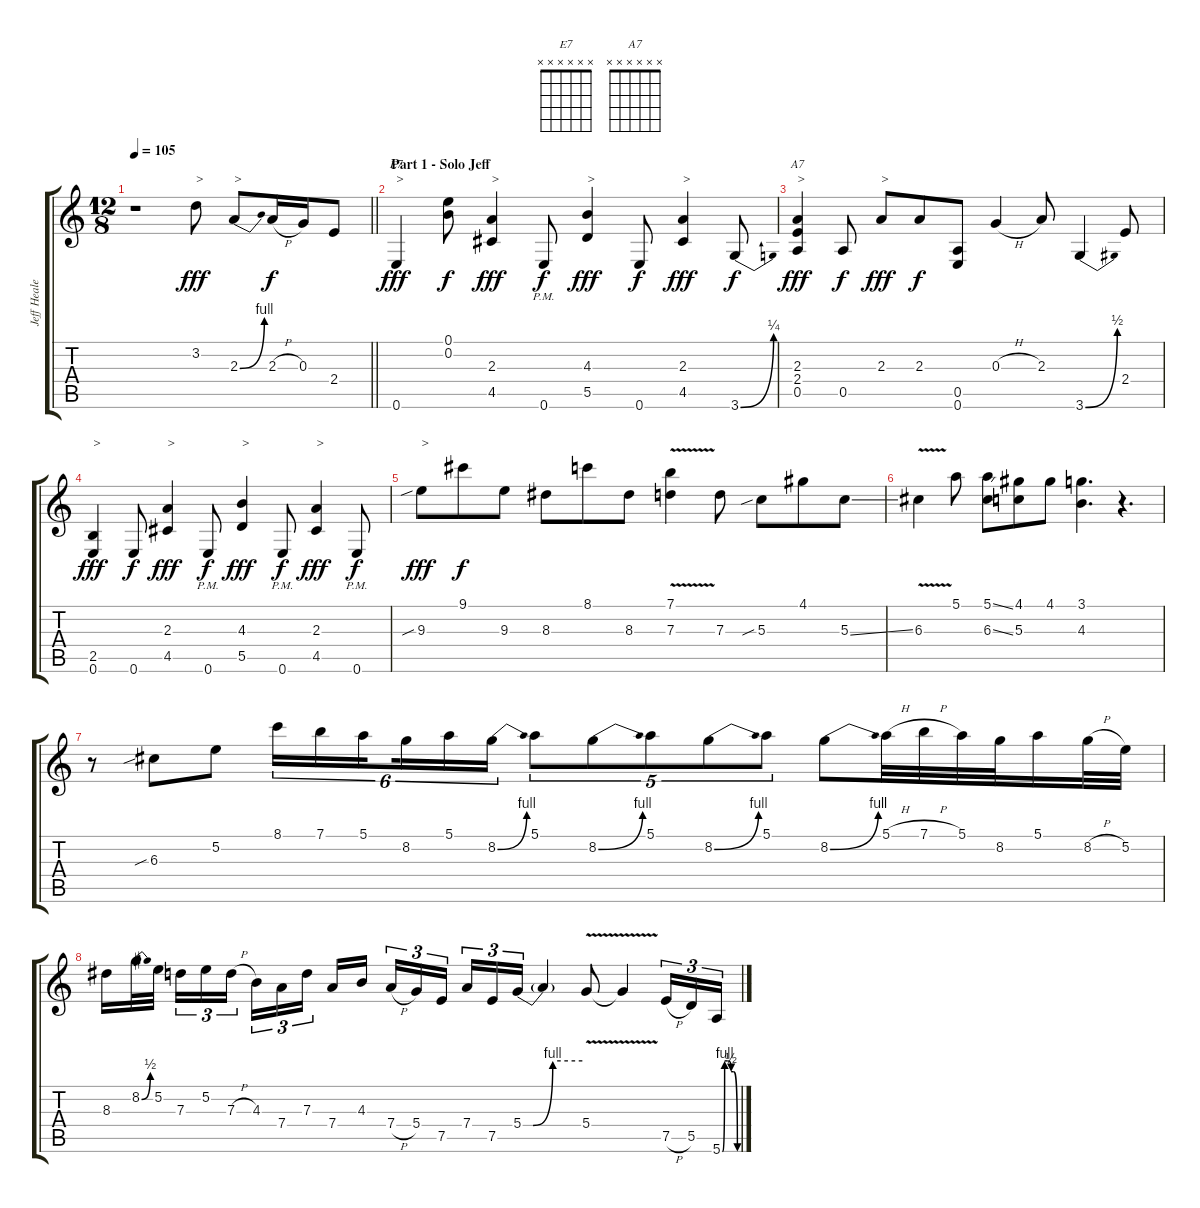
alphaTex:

\track ("Jeff Healey" "Jeff Heale") {instrument electricguitarmuted}
\staff {score tabs}
\tuning (E4 B3 G3 D3 A2 E2) {hide}
\chord ("E7" x x x x x x)
\chord ("A7" x x x x x x)
\ts (12 8)
\tempo 105
\clef g2
\barLineRight lightlight
\ks c
r.1{dy fff instrument electricguitarmuted} 3.2.8{txt ">" volume 16} 2.3{be (bend 0 0 60 4)}.8{txt ">"} 2.3{h}.16{dy f} 0.3.16 2.4.8 |
\section ("" "Part 1 - Solo Jeff")
0.6.4{ch "E7" txt ">" dy fff} (0.1 0.2).8{dy f} (2.3 4.5).4{txt ">" dy fff} 0.6{pm}.8{dy f} (4.3 5.5).4{txt ">" dy fff} 0.6.8{dy f} (2.3 4.5).4{txt ">" dy fff} 3.6{be (bend 0 0 60 1)}.8{dy f} |
(2.3 2.4 0.5).4{ch "A7" txt ">" dy fff} 0.5.8{dy f} 2.3.8{txt ">" dy fff} 2.3.8{dy f} (0.5 0.6).8 0.3{h}.4 2.3.8 3.6{be (bend 0 0 60 2)}.4 2.4.8 |
(2.5 0.6).4{txt ">" dy fff} 0.6.8{dy f} (2.3 4.5).4{txt ">" dy fff} 0.6{pm}.8{dy f} (4.3 5.5).4{txt ">" dy fff} 0.6{pm}.8{dy f} (2.3 4.5).4{txt ">" dy fff} 0.6{pm}.8{dy f} |
9.3{sib}.8{txt ">" dy fff} 9.1.8{dy f} 9.3.8 8.3.8 8.1.8 8.3.8 (7.1{v} 7.3{v}).4 7.3.8 5.3{sib}.8 4.1.8 5.3{ss}.8 |
6.3{v}.4 5.1.8 (5.1{ss} 6.3{ss}).8 (4.1 5.3).8 4.1.8 (3.1 4.3).4{d} r.4{d} |
r.8 6.3{sib}.8 5.2.8 8.1.16{tu (6 4)} 7.1.16{tu (6 4)} 5.1.16{tu (6 4) beam splitsecondary} 8.2.16{tu (6 4)} 5.1.16{tu (6 4)} 8.2{be (bend 0 0 60 4)}.16{tu (6 4)} 5.1.8{tu (5 4)} 8.2{be (bend 0 0 60 4)}.8{tu (5 4)} 5.1.8{tu (5 4)} 8.2{be (bend 0 0 60 4)}.8{tu (5 4)} 5.1.8{tu (5 4)} 8.2{be (bend 0 0 60 4)}.8 5.1{h}.32 7.1{h}.32 5.1.32 8.2.32 5.1.16 8.2{h}.32 5.2.32 |
8.3.16 8.2{be (bend 0 0 60 2)}.32 5.2.32{beam splitsecondary} 7.3.16{tu (3 2)} 5.2.16{tu (3 2)} 7.3{h}.16{tu (3 2) beam splitsecondary} 4.3.16{tu (3 2)} 7.4.16{tu (3 2)} 7.3.16{tu (3 2)} 7.4.16 4.3.16{beam splitsecondary} 7.4{h}.16{tu (3 2)} 5.4.16{tu (3 2)} 7.5.16{tu (3 2) beam splitsecondary} 7.4.16{tu (3 2)} 7.5.16{tu (3 2)} 5.4{be (custom 0 0 10 0 30 4 60 4)}.16{tu (3 2)} 5.4{t}.4 5.4{v}.8 5.4{t}.4 7.5{h}.16{tu (3 2)} 5.5.16{tu (3 2)} 5.6{be (custom 0 0 9 4 21 4 35 2 45 2 60 0)}.16{tu (3 2)}
